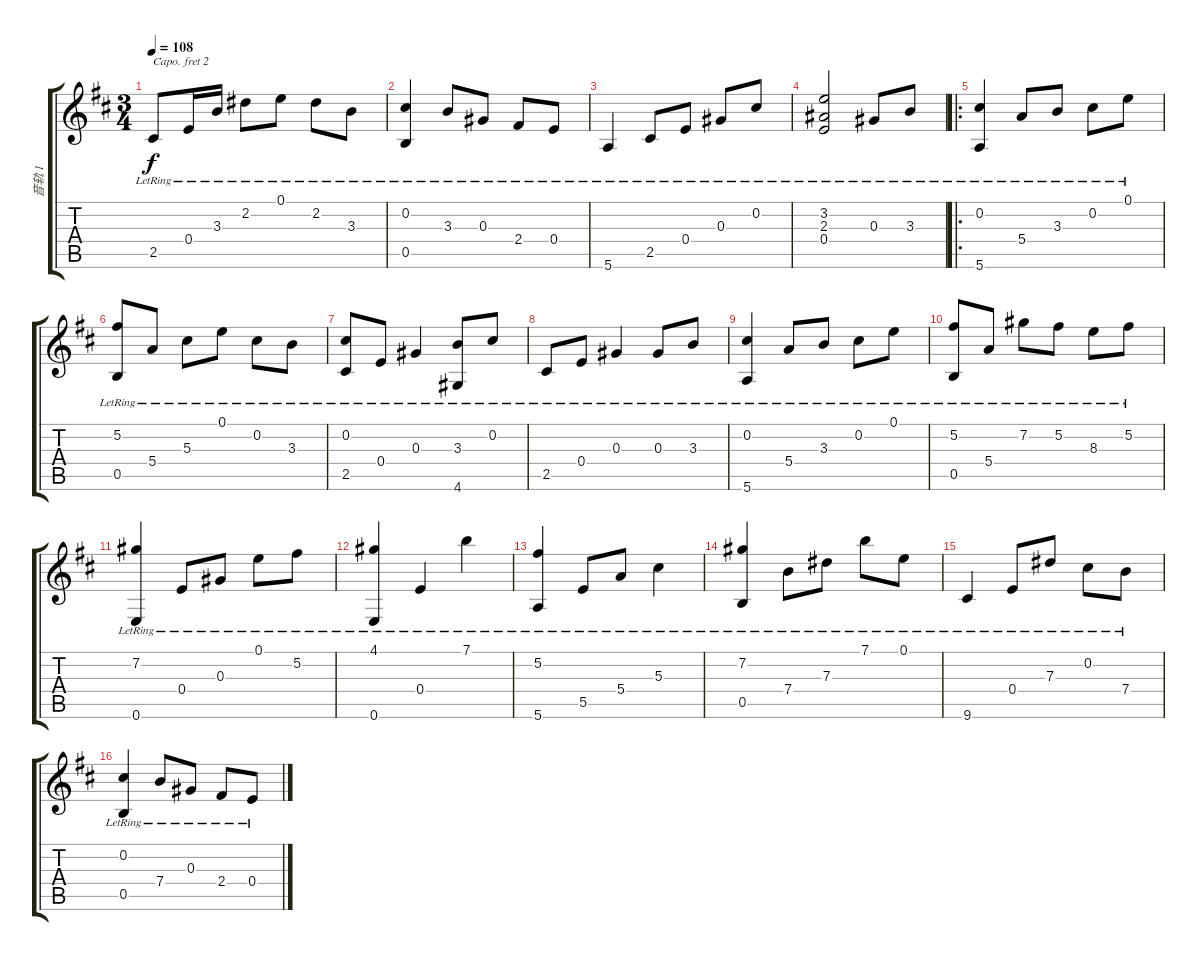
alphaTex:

\track ("音轨 1" "音轨 1") {instrument acousticguitarsteel}
\staff {score tabs}
\capo 2
\tuning (D4 B3 Gb3 D3 A2 D2) {hide}
\ts (3 4)
\tempo 108
\clef g2
\ks d
2.5{lr}.8{dy f instrument acousticguitarsteel} 0.4{lr}.16 3.3{lr}.16 2.2{lr}.8 0.1{lr}.8 2.2{lr}.8 3.3{lr}.8 |
(0.2{lr} 0.5{lr}).4 3.3{lr}.8 0.3{lr}.8 2.4{lr}.8 0.4{lr}.8 |
5.6{lr}.4 2.5{lr}.8 0.4{lr}.8 0.3{lr}.8 0.2{lr}.8 |
(3.2{lr} 2.3{lr} 0.4{lr}).2 0.3{lr}.8 3.3{lr}.8 |
\ro
(0.2{lr} 5.6{lr}).4 5.4{lr}.8 3.3{lr}.8 0.2{lr}.8 0.1{lr}.8 |
(5.2{lr} 0.5{lr}).8 5.4{lr}.8 5.3{lr}.8 0.1{lr}.8 0.2{lr}.8 3.3{lr}.8 |
(0.2{lr} 2.5{lr}).8 0.4{lr}.8 0.3{lr}.4 (3.3{lr} 4.6{lr}).8 0.2{lr}.8 |
2.5{lr}.8 0.4{lr}.8 0.3{lr}.4 0.3{lr}.8 3.3{lr}.8 |
(0.2{lr} 5.6{lr}).4 5.4{lr}.8 3.3{lr}.8 0.2{lr}.8 0.1{lr}.8 |
(5.2{lr} 0.5{lr}).8 5.4{lr}.8 7.2{lr}.8 5.2{lr}.8 8.3{lr}.8 5.2{lr}.8 |
(7.2{lr} 0.6{lr}).4 0.4{lr}.8 0.3{lr}.8 0.1{lr}.8 5.2{lr}.8 |
(4.1{lr} 0.6{lr}).4 0.4{lr}.4 7.1{lr}.4 |
(5.2{lr} 5.6{lr}).4 5.5{lr}.8 5.4{lr}.8 5.3{lr}.4 |
(7.2{lr} 0.5{lr}).4 7.4{lr}.8 7.3{lr}.8 7.1{lr}.8 0.1{lr}.8 |
9.6{lr}.4 0.4{lr}.8 7.3{lr}.8 0.2{lr}.8 7.4{lr}.8 |
(0.2{lr} 0.5{lr}).4 7.4{lr}.8 0.3{lr}.8 2.4{lr}.8 0.4{lr}.8
